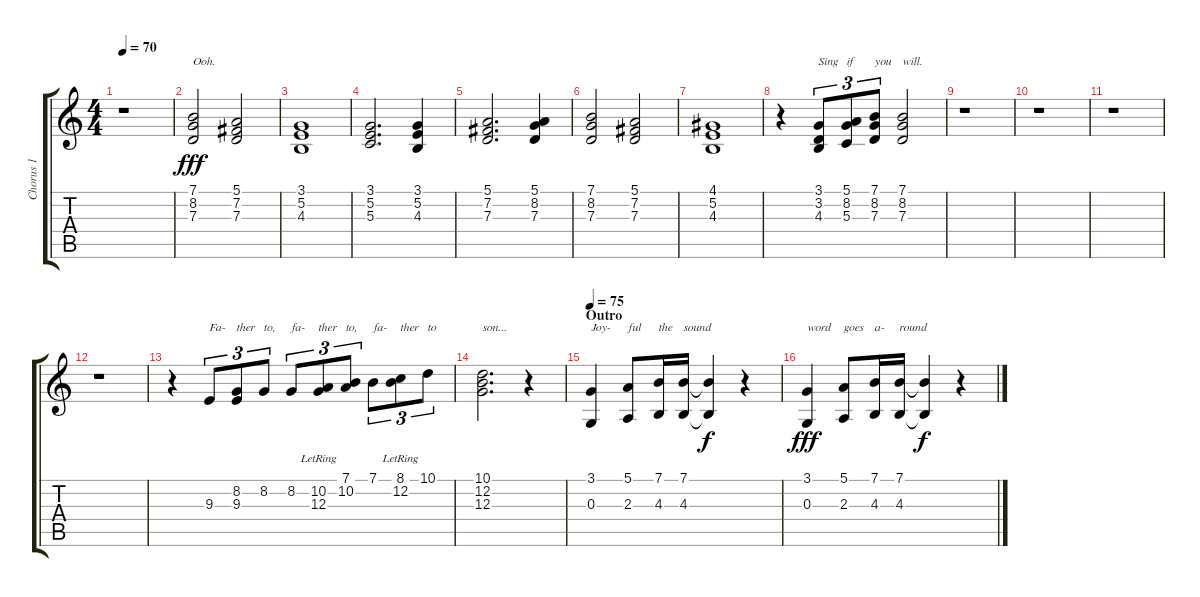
\track ("Chorus 1" "Chorus 1") {instrument synthvoice}
\staff {score tabs}
\tuning (E4 B3 G3 D3 A2 E2) {hide}
\ts (4 4)
\tempo 70
\clef g2
\ks c
r.1{dy fff} |
(7.1 8.2 7.3).2{txt "Ooh."} (5.1 7.2 7.3).2 |
(3.1 5.2 4.3).1 |
(3.1 5.2 5.3).2{d} (3.1 5.2 4.3).4 |
(5.1 7.2 7.3).2{d} (5.1 8.2 7.3).4 |
(7.1 8.2 7.3).2 (5.1 7.2 7.3).2 |
(4.1 5.2 4.3).1 |
r.4 (3.1 3.2 4.3).8{tu (3 2) txt "Sing"} (5.1 8.2 5.3).8{tu (3 2) txt "if"} (7.1 8.2 7.3).8{tu (3 2) txt "you"} (7.1 8.2 7.3).2{txt "will."} |
r.1 |
r.1 |
r.1 |
r.1 |
r.4 9.3.8{tu (3 2) txt "Fa-"} (8.2 9.3).8{tu (3 2) txt "ther"} 8.2.8{tu (3 2) txt "to,"} 8.2.8{tu (3 2) txt "fa-"} (10.2 12.3{lr}).8{tu (3 2) txt "ther"} (7.1 10.2).8{tu (3 2) txt "to,"} 7.1.8{tu (3 2) txt "fa-"} (8.1 12.2{lr}).8{tu (3 2) txt "ther"} 10.1.8{tu (3 2) txt "to"} |
(10.1 12.2 12.3).2{d txt "son..."} r.4 |
\section ("" "Outro")
\tempo 75
(3.1 0.3).4{txt "Joy-"} (5.1 2.3).8{txt "ful"} (7.1 4.3).16{txt "the"} (7.1 4.3).16{txt "sound"} (7.1{t} 4.3{t}).4{dy f} r.4 |
(3.1 0.3).4{txt "word" dy fff} (5.1 2.3).8{txt "goes"} (7.1 4.3).16{txt "a-"} (7.1 4.3).16{txt "round"} (7.1{t} 4.3{t}).4{dy f} r.4
